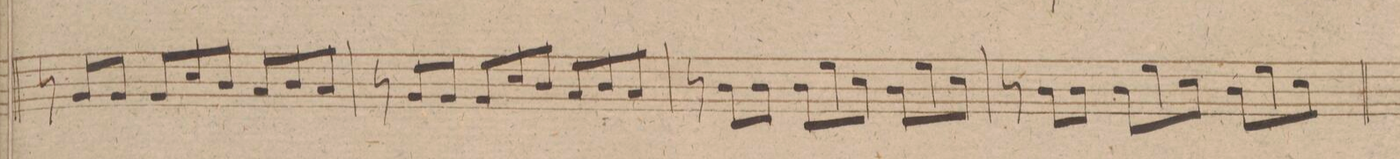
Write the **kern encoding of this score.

**kern	**dynam
*I"Violino 2do	*
*clefG2	*
*k[f#]	*
*M9/8	*
8r	.
8g/L	.
8g/J	.
8g/L	.
8cc/	.
8b/J	.
8a/L	.
8b/	.
8a/J	.
=41	=41
8r	.
8g/L	.
8g/J	.
8g/L	.
8cc/	.
8b/J	.
8a/L	.
8b/	.
8a/J	.
=42	=42
8r	.
8b\L	.
8b\J	.
8b\L	.
8ee\	.
8cc\J	.
8b\L	.
8ee\	.
8cc\J	.
=43	=43
8r	.
8b\L	.
8b\J	.
8b\L	.
8ee\	.
8cc\J	.
8b\L	.
8ee\	.
8cc\J	.
=44	=44
*-	*-
